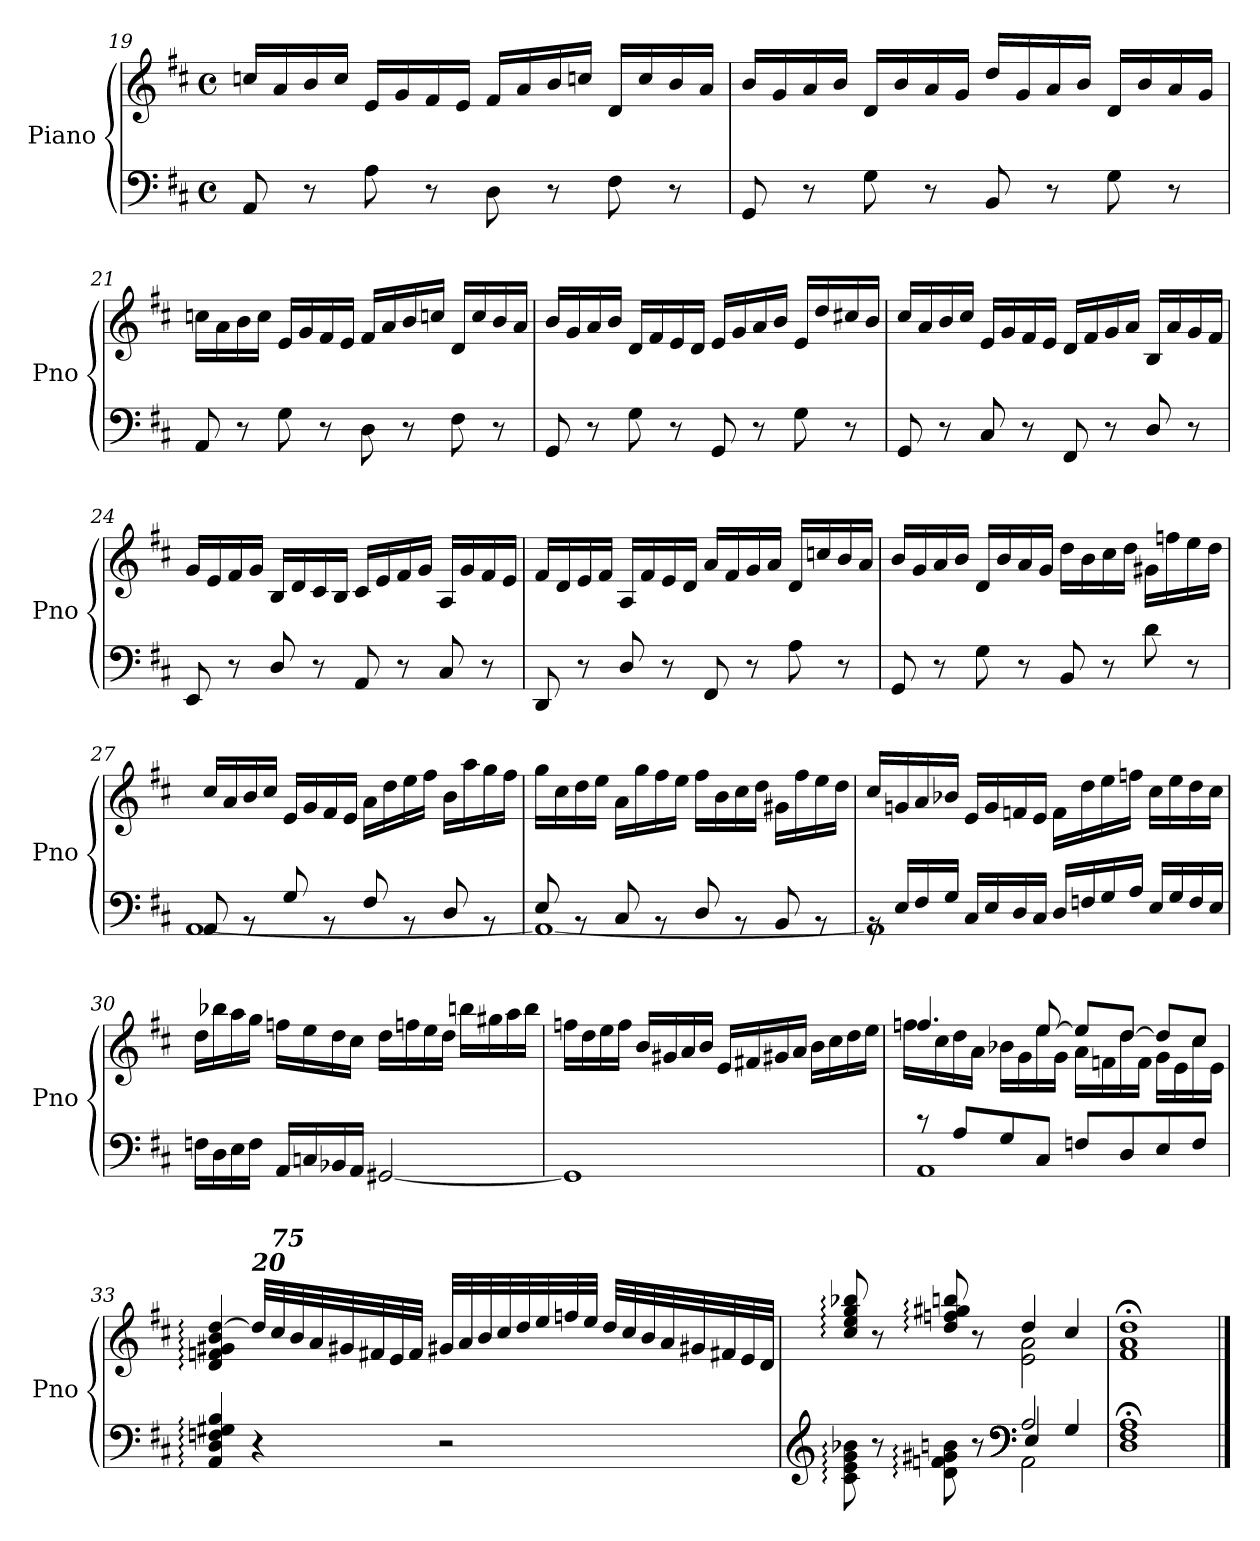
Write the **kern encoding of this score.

**kern	**kern
*part1	*part1
*staff2	*staff1
*I"Piano	*
*I'Pno	*
*clefF4	*clefG2
*k[f#c#]	*k[f#c#]
*M4/4	*M4/4
*met(c)	*met(c)
=19	=19
8AA/	16ccn/LL
.	16a/
8r	16b/
.	16cc/JJ
8A\	16e/LL
.	16g/
8r	16f#/
.	16e/JJ
8D\	16f#/LL
.	16a/
8r	16b/
.	16ccn/JJ
8F#\	16d/LL
.	16cc/
8r	16b/
.	16a/JJ
=20	=20
8GG/	16b/LL
.	16g/
8r	16a/
.	16b/JJ
8G\	16d/LL
.	16b/
8r	16a/
.	16g/JJ
8BB/	16dd/LL
.	16g/
8r	16a/
.	16b/JJ
8G\	16d/LL
.	16b/
8r	16a/
.	16g/JJ
!!LO:LB:g=z
=21	=21
8AA/	16ccn\LL
.	16a\
8r	16b\
.	16cc\JJ
8G\	16e/LL
.	16g/
8r	16f#/
.	16e/JJ
8D\	16f#/LL
.	16a/
8r	16b/
.	16ccn/JJ
8F#\	16d/LL
.	16cc/
8r	16b/
.	16a/JJ
=22	=22
8GG/	16b/LL
.	16g/
8r	16a/
.	16b/JJ
8G\	16d/LL
.	16f#/
8r	16e/
.	16d/JJ
8GG/	16e/LL
.	16g/
8r	16a/
.	16b/JJ
8G\	16e/LL
.	16dd/
8r	16cc#X/
.	16b/JJ
=23	=23
8GG/	16cc#/LL
.	16a/
8r	16b/
.	16cc#/JJ
8C#/	16e/LL
.	16g/
8r	16f#/
.	16e/JJ
8FF#/	16d/LL
.	16f#/
8r	16g/
.	16a/JJ
8D/	16B/LL
.	16a/
8r	16g/
.	16f#/JJ
!!LO:PB:g=z
=24	=24
8EE/	16g/LL
.	16e/
8r	16f#/
.	16g/JJ
8D/	16B/LL
.	16d/
8r	16c#/
.	16B/JJ
8AA/	16c#/LL
.	16e/
8r	16f#/
.	16g/JJ
8C#/	16A/LL
.	16g/
8r	16f#/
.	16e/JJ
=25	=25
8DD/	16f#/LL
.	16d/
8r	16e/
.	16f#/JJ
8D/	16A/LL
.	16f#/
8r	16e/
.	16d/JJ
8FF#/	16a/LL
.	16f#/
8r	16g/
.	16a/JJ
8A\	16d/LL
.	16ccn/
8r	16b/
.	16a/JJ
=26	=26
8GG/	16b/LL
.	16g/
8r	16a/
.	16b/JJ
8G\	16d/LL
.	16b/
8r	16a/
.	16g/JJ
8BB/	16dd\LL
.	16b\
8r	16cc#\
.	16dd\JJ
8d\	16g#X\LL
.	16ffn\
8r	16ee\
.	16dd\JJ
!!LO:LB:g=z
=27	=27
*^	*
8AA/	[1AA	16cc#/LL
.	.	16a/
8rBB	.	16b/
.	.	16cc#/JJ
8G/	.	16e/LL
.	.	16g/
8rBB	.	16f#/
.	.	16e/JJ
8F#/	.	16a\LL
.	.	16dd\
8rBB	.	16ee\
.	.	16ff#\JJ
8D/	.	16b\LL
.	.	16aa\
8rBB	.	16gg\
.	.	16ff#\JJ
=28	=28	=28
8E/	1AA_	16gg\LL
.	.	16cc#\
8rBB	.	16dd\
.	.	16ee\JJ
8C#/	.	16a\LL
.	.	16gg\
8rBB	.	16ff#\
.	.	16ee\JJ
8D/	.	16ff#\LL
.	.	16b\
8rBB	.	16cc#\
.	.	16dd\JJ
8BB/	.	16g#X\LL
.	.	16ff#\
8rBB	.	16ee\
.	.	16dd\JJ
=29	=29	=29
16rBB	1AA]	16cc#/LL
16E/LL	.	16gn/
16F#/	.	16a/
16G/JJ	.	16b-X/JJ
16C#/LL	.	16e/LL
16E/	.	16g/
16D/	.	16fn/
16C#/JJ	.	16e/JJ
16D/LL	.	16f\LL
16Fn/	.	16dd\
16G/	.	16ee\
16A/JJ	.	16ffn\JJ
16E/LL	.	16cc#\LL
16G/	.	16ee\
16F/	.	16dd\
16E/JJ	.	16cc#\JJ
*v	*v	*
!!LO:LB:g=z
=30	=30
16Fn\LL	16dd\LL
16D\	16bb-X\
16E\	16aa\
16F\JJ	16gg\JJ
16AA/LL	16ffn\LL
16Cn/	16ee\
16BB-X/	16dd\
16AA/JJ	16cc#\JJ
[2GG#X/	16dd\LL
.	16ffn\
.	16ee\
.	16dd\JJ
.	16bbn\LL
.	16gg#X\
.	16aa\
.	16bb\JJ
=31	=31
1GG#]	16ffn\LL
.	16dd\
.	16ee\
.	16ff\JJ
.	16b/LL
.	16g#X/
.	16a/
.	16b/JJ
.	16e/LL
.	16f#X/
.	16g#X/
.	16a/JJ
.	16b\LL
.	16cc#\
.	16dd\
.	16ee\JJ
!!LO:LB:g=z
=32	=32
*^	*^
8r	1AA	4.ffn/	16ff\LL
.	.	.	16cc#\
8A/L	.	.	16dd\
.	.	.	16a\JJ
8G/	.	.	16b-X\LL
.	.	.	16g\
8C#/J	.	[8ee/	16ee\
.	.	.	16g\JJ
8Fn/L	.	8ee/L]	16a\LL
.	.	.	16fn\
8D/	.	[8dd/J	16dd\
.	.	.	16f\JJ
8E/	.	8dd/L]	16g\LL
.	.	.	16e\
8F/J	.	8cc#/J	16cc#\
.	.	.	16e\JJ
*v	*v	*	*
*	*v	*v
!!LO:LB:g=z
=33	=33
4AA/: 4D/: 4Fn/: 4G#X/: 4B/:	4d/: 4fn/: 4g#X/: 4b/: [4dd/:
!	!LO:TX:a:Bi:t=20
4r	32dd/LLL]
!	!LO:TX:a:Bi:t=75
.	32cc#/
.	32b/
.	32a/
.	32g#X/
.	32f#X/
.	32e/
.	32f#/JJJ
2r	32g#X/LLL
.	32a/
.	32b/
.	32cc#/
.	32dd/
.	32ee/
.	32ffn/
.	32ee/JJJ
.	32dd/LLL
.	32cc#/
.	32b/
.	32a/
.	32g#X/
.	32f#X/
.	32e/
.	32d/JJJ
=34	=34
*clefG2	*
*^	*^
*	*^	*	*
8c#\: 8e\: 8g\: 8b-X\:	2ryy	2ryy	8cc#/: 8ee/: 8gg/: 8bb-X/:	2ryy
8r	.	.	8r	.
8d\: 8fn\: 8g#X\: 8bn\:	.	.	8dd/: 8ffn/: 8gg#X/: 8bbn/:	.
8r	.	.	8r	.
*clefF4	*	*	*	*
2A/	2AA\	4E/	4dd/	2e\ 2a\
.	.	4G/	4cc#/	.
*v	*v	*v	*	*
*	*v	*v
=35	=35
1D; 1F#; 1A;	1f#;< 1a;< 1dd;<
==	==
*-	*-
